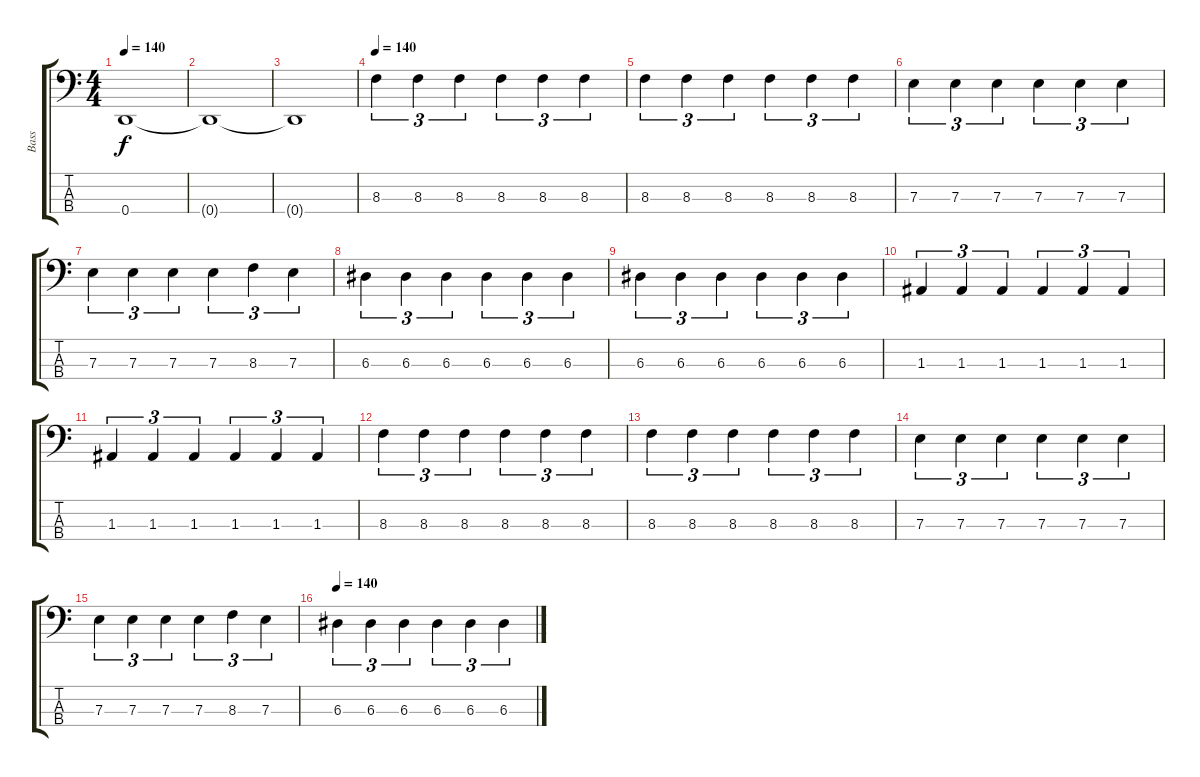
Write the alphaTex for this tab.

\track ("Bass" "Bass") {instrument electricbasspick}
\staff {score tabs}
\tuning (G2 D2 A1 D1) {hide}
\ts (4 4)
\tempo 140
\clef f4
\ks c
0.4{t}.1{dy f} |
0.4{t}.1 |
0.4{t}.1 |
\tempo 140
8.3.4{tu (3 2)} 8.3.4{tu (3 2)} 8.3.4{tu (3 2)} 8.3.4{tu (3 2)} 8.3.4{tu (3 2)} 8.3.4{tu (3 2)} |
8.3.4{tu (3 2)} 8.3.4{tu (3 2)} 8.3.4{tu (3 2)} 8.3.4{tu (3 2)} 8.3.4{tu (3 2)} 8.3.4{tu (3 2)} |
7.3.4{tu (3 2)} 7.3.4{tu (3 2)} 7.3.4{tu (3 2)} 7.3.4{tu (3 2)} 7.3.4{tu (3 2)} 7.3.4{tu (3 2)} |
7.3.4{tu (3 2)} 7.3.4{tu (3 2)} 7.3.4{tu (3 2)} 7.3.4{tu (3 2)} 8.3.4{tu (3 2)} 7.3.4{tu (3 2)} |
6.3.4{tu (3 2)} 6.3.4{tu (3 2)} 6.3.4{tu (3 2)} 6.3.4{tu (3 2)} 6.3.4{tu (3 2)} 6.3.4{tu (3 2)} |
6.3.4{tu (3 2)} 6.3.4{tu (3 2)} 6.3.4{tu (3 2)} 6.3.4{tu (3 2)} 6.3.4{tu (3 2)} 6.3.4{tu (3 2)} |
1.3.4{tu (3 2)} 1.3.4{tu (3 2)} 1.3.4{tu (3 2)} 1.3.4{tu (3 2)} 1.3.4{tu (3 2)} 1.3.4{tu (3 2)} |
1.3.4{tu (3 2)} 1.3.4{tu (3 2)} 1.3.4{tu (3 2)} 1.3.4{tu (3 2)} 1.3.4{tu (3 2)} 1.3.4{tu (3 2)} |
8.3.4{tu (3 2)} 8.3.4{tu (3 2)} 8.3.4{tu (3 2)} 8.3.4{tu (3 2)} 8.3.4{tu (3 2)} 8.3.4{tu (3 2)} |
8.3.4{tu (3 2)} 8.3.4{tu (3 2)} 8.3.4{tu (3 2)} 8.3.4{tu (3 2)} 8.3.4{tu (3 2)} 8.3.4{tu (3 2)} |
7.3.4{tu (3 2)} 7.3.4{tu (3 2)} 7.3.4{tu (3 2)} 7.3.4{tu (3 2)} 7.3.4{tu (3 2)} 7.3.4{tu (3 2)} |
7.3.4{tu (3 2)} 7.3.4{tu (3 2)} 7.3.4{tu (3 2)} 7.3.4{tu (3 2)} 8.3.4{tu (3 2)} 7.3.4{tu (3 2)} |
\tempo 140
6.3.4{tu (3 2)} 6.3.4{tu (3 2)} 6.3.4{tu (3 2)} 6.3.4{tu (3 2)} 6.3.4{tu (3 2)} 6.3.4{tu (3 2)}
